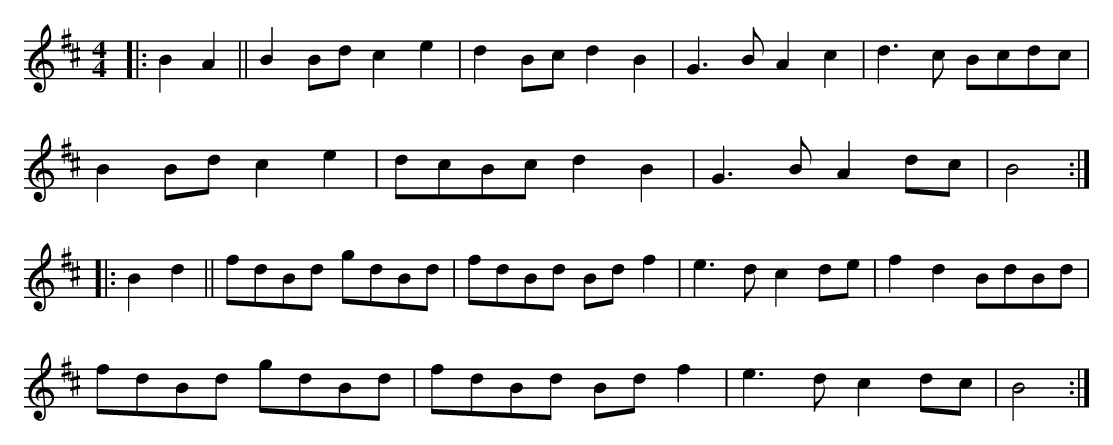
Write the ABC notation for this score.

X:1
M:4/4
K:Bmin
|:B2A2||B2Bd c2e2|d2Bc d2B2|G3B A2c2|d3c Bcdc|
B2Bd c2e2|dcBc d2B2|G3B A2dc|B4:|
|:B2d2||fdBd gdBd|fdBd Bdf2|e3d c2de|f2d2 BdBd|
fdBd gdBd|fdBd Bdf2|e3d c2dc|B4:|
